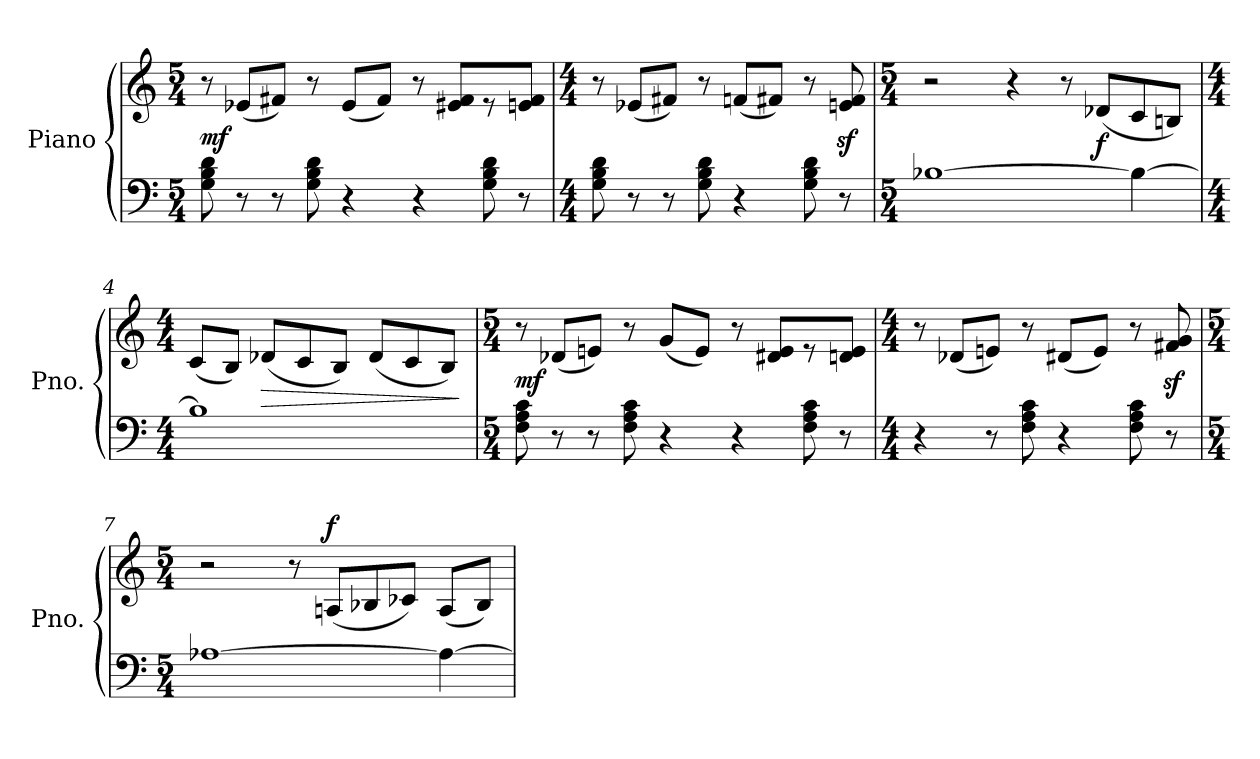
**kern	**kern	**dynam
*part1	*part1	*part1
*staff2	*staff1	*staff1/2
*I"Piano	*	*
*I'Pno.	*	*
*clefF4	*clefG2	*
*k[]	*k[]	*
*M5/4	*M5/4	*
*MM152	*MM152	*
=1	=1	=1
!	!	!LO:DY:a=2
8G\ 8B\ 8d\	8r	mf
8r	(<8e-X/L	.
8r	8f#X/J)	.
8G\ 8B\ 8d\	8r	.
4r	(<8e-/L	.
.	8f#/J)	.
4r	8r	.
.	8e#X/ 8f#/L	.
8G\ 8B\ 8d\	8r	.
8r	8en/ 8f#/J	.
=2	=2	=2
*M4/4	*M4/4	*
8G\ 8B\ 8d\	8r	.
8r	(<8e-X/L	.
8r	8f#X/J)	.
8G\ 8B\ 8d\	8r	.
4r	(<8fn/L	.
.	8f#X/J)	.
8G\ 8B\ 8d\	8r	.
8r	8en/z< 8f#/z<	.
=3	=3	=3
*M5/4	*M5/4	*
!	!	!LO:DY:b=2
[1B-X	2r	other-dynamics
.	4r	.
.	8r	.
!	!	!LO:DY:b
.	(<8d-X/L	f
4B-\_	8c/	.
.	8Bn/J)	.
!!LO:LB:g=z
=4	=4	=4
*M4/4	*M4/4	*
1B-]	(<8c/L	.
.	8B/J)	.
!	!	!LO:HP:b
.	(<8d-X/L	>
.	8c/	.
.	8B/J)	.
.	(<8d-/L	.
.	8c/	.
.	8B/J)	.
.	.	]
=5	=5	=5
*M5/4	*M5/4	*
!	!	!LO:DY:a=2
8F\ 8A\ 8c\	8r	mf
8r	(<8d-X/L	.
8r	8en/J)	.
8F\ 8A\ 8c\	8r	.
4r	(<8g/L	.
.	8e/J)	.
4r	8r	.
.	8d#X/ 8e/L	.
8F\ 8A\ 8c\	8r	.
8r	8dn/ 8e/J	.
=6	=6	=6
*M4/4	*M4/4	*
4r	8r	.
.	(<8d-X/L	.
8r	8en/J)	.
8F\ 8A\ 8c\	8r	.
4r	(<8d#X/L	.
.	8e/J)	.
8F\ 8A\ 8c\	8r	.
8r	8f#X/z< 8g/z<	.
=7	=7	=7
*M5/4	*M5/4	*
!	!	!LO:DY:b=2
[1A-X	2r	other-dynamics
.	8r	.
!	!	!LO:DY:a
.	(<8An/L	f
.	8B-X/	.
.	8c-X/J)	.
4A-\_	(<8A/L	.
.	8B-/J)	.
=	=	=
*-	*-	*-
